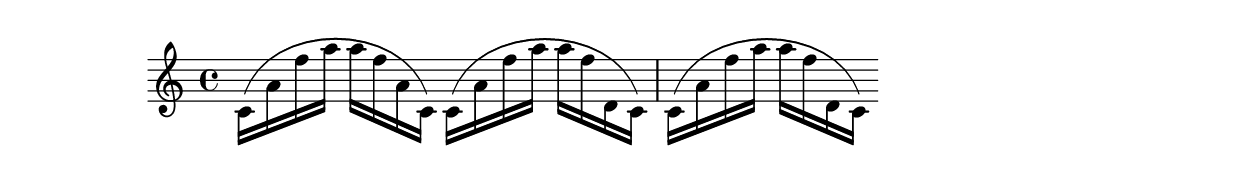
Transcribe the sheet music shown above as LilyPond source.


\version "1.9.8"
% TODO bit too wordy; edit a bit to cut stuff.  -gp
\header { texidoc ="@cindex Slur Beautiful
Similarly, the curvature of a slur is adjusted to stay clear of note
heads and stems.  When that would increase the curvature too much, the
slur is reverted to its default shape.  The threshold for this
decision is in Slur's object property @code{beautiful}.
It is loosely related to the enclosed area between the slur and the
notes.  Usually, the default setting works well, but in some cases you
may prefer a curved slur when LilyPond decides for a vertically moved
one.  You can indicate this preference by increasing the
@code{beautiful} value."
}

\score { \notes {\relative c' {
  \stemDown \slurUp
  c16( a' f' a a f a, c,)
  c( a' f' a a f d, c)
  \property Voice.Slur \override #'beautiful = #5.0
  c( a' f' a a f d, c)
}}
\paper { raggedright = ##t }
}
